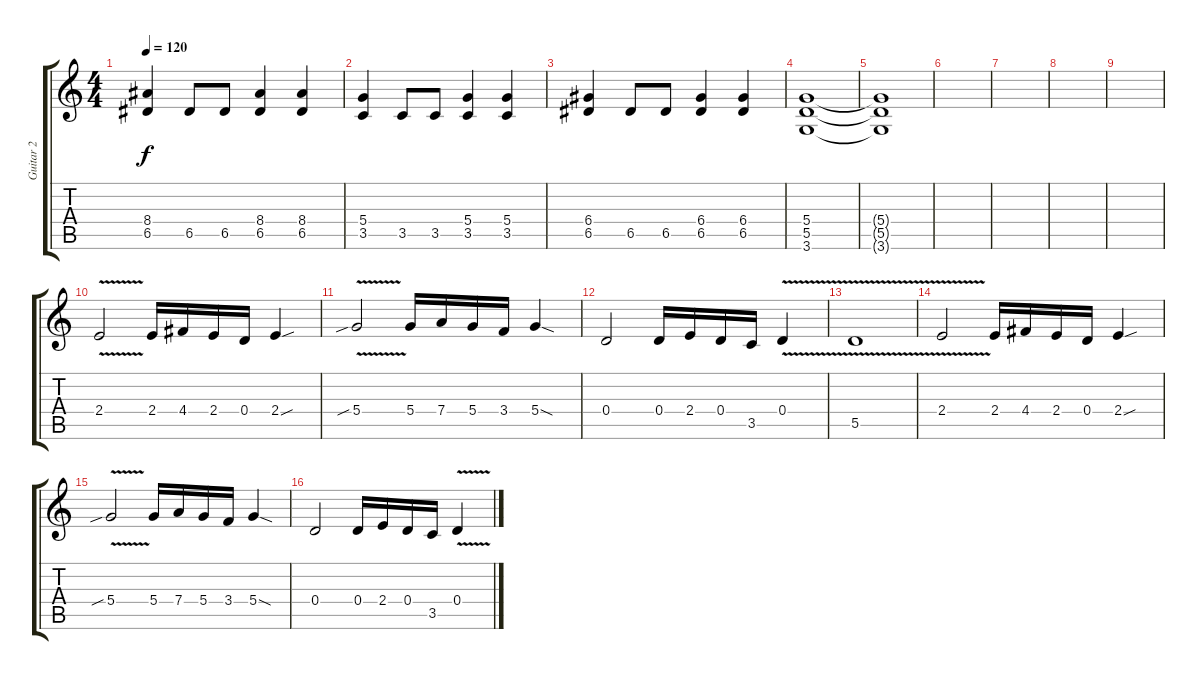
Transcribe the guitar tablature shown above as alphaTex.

\track ("Guitar 2" "Guitar 2") {instrument distortionguitar}
\staff {score tabs}
\tuning (E4 B3 G3 D3 A2 E2) {hide}
\ts (4 4)
\tempo 120
\clef g2
\ks c
(8.4 6.5).4{dy f instrument acousticguitarsteel} 6.5.8 6.5.8 (8.4 6.5).4 (8.4 6.5).4 |
(5.4 3.5).4{instrument acousticguitarsteel} 3.5.8 3.5.8 (5.4 3.5).4 (5.4 3.5).4 |
(6.4 6.5).4{instrument acousticguitarsteel} 6.5.8 6.5.8 (6.4 6.5).4 (6.4 6.5).4 |
(5.4 5.5 3.6).1{volume 7 instrument distortionguitar} |
(5.4{t} 5.5{t} 3.6{t}).1 |
|
|
|
|
2.4{v}.2 2.4.16 4.4.16 2.4.16 0.4.16 2.4{sou}.4 |
5.4{v sib}.2 5.4.16 7.4.16 5.4.16 3.4.16 5.4{sod}.4 |
0.4.2 0.4.16 2.4.16 0.4.16 3.5.16 0.4{v}.4 |
5.5{v}.1 |
2.4{v}.2 2.4.16 4.4.16 2.4.16 0.4.16 2.4{sou}.4 |
5.4{v sib}.2 5.4.16 7.4.16 5.4.16 3.4.16 5.4{sod}.4 |
0.4.2 0.4.16 2.4.16 0.4.16 3.5.16 0.4{v}.4
